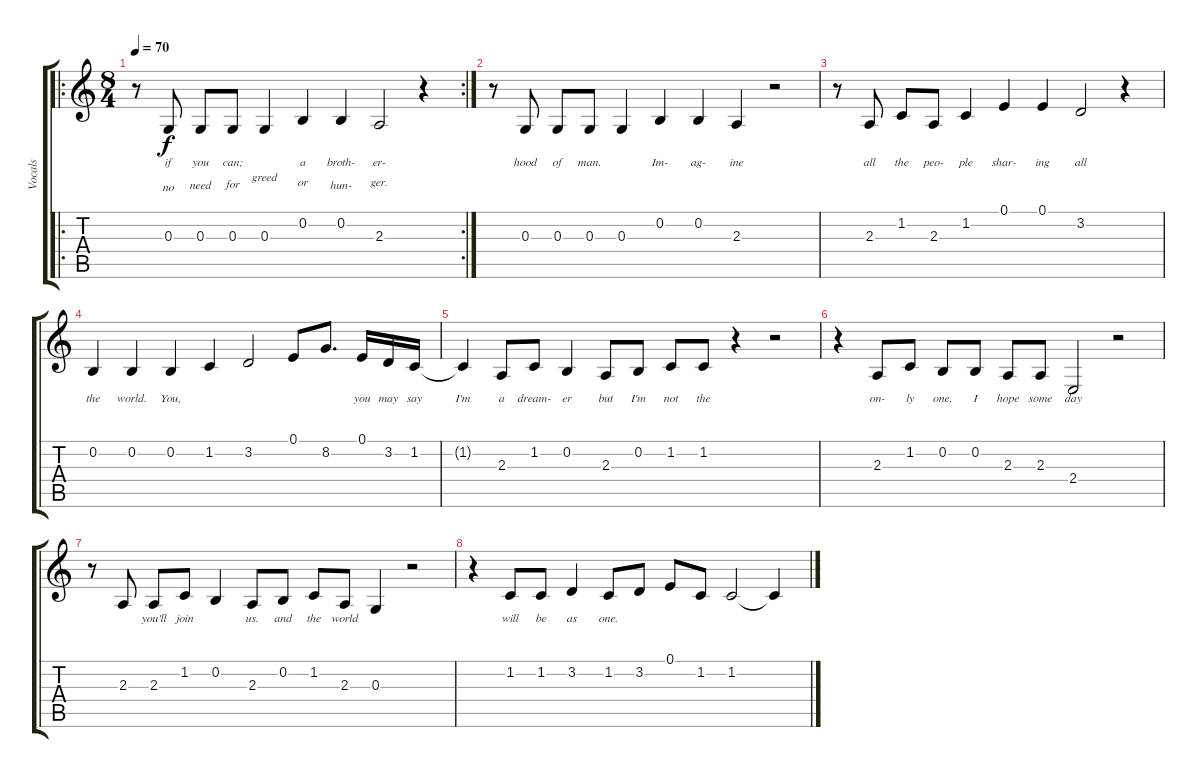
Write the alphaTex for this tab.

\track ("Vocals" "Vocals") {instrument choiraahs}
\staff {score tabs}
\tuning (E4 B3 G3 D3 A2 E2) {hide}
\ro
\rc 2
\ts (8 4)
\tempo 70
\clef g2
\ks c
r.8{dy f} 0.3.8{lyrics (0 "if") lyrics (1 "") lyrics (2 "") lyrics (3 "no") lyrics (4 "")} 0.3.8{lyrics (0 "you") lyrics (1 "") lyrics (2 "") lyrics (3 "need") lyrics (4 "")} 0.3.8{lyrics (0 "can;") lyrics (1 "") lyrics (2 "") lyrics (3 "for") lyrics (4 "")} 0.3.4{lyrics (0 "") lyrics (1 "") lyrics (2 "") lyrics (3 "greed") lyrics (4 "")} 0.2.4{lyrics (0 "a") lyrics (1 "") lyrics (2 "") lyrics (3 "or") lyrics (4 "")} 0.2.4{lyrics (0 "broth-") lyrics (1 "") lyrics (2 "") lyrics (3 "hun-") lyrics (4 "")} 2.3.2{lyrics (0 "er-") lyrics (1 "") lyrics (2 "") lyrics (3 "ger.") lyrics (4 "")} r.4 |
r.8 0.3.8{lyrics (0 "hood") lyrics (1 "") lyrics (2 "") lyrics (3 "") lyrics (4 "")} 0.3.8{lyrics (0 "of") lyrics (1 "") lyrics (2 "") lyrics (3 "") lyrics (4 "")} 0.3.8{lyrics (0 "man.") lyrics (1 "") lyrics (2 "") lyrics (3 "") lyrics (4 "")} 0.3.4{lyrics (0 "") lyrics (1 "") lyrics (2 "") lyrics (3 "") lyrics (4 "")} 0.2.4{lyrics (0 "Im-") lyrics (1 "") lyrics (2 "") lyrics (3 "") lyrics (4 "")} 0.2.4{lyrics (0 "ag-") lyrics (1 "") lyrics (2 "") lyrics (3 "") lyrics (4 "")} 2.3.4{lyrics (0 "ine") lyrics (1 "") lyrics (2 "") lyrics (3 "") lyrics (4 "")} r.2 |
r.8 2.3.8{lyrics (0 "all") lyrics (1 "") lyrics (2 "") lyrics (3 "") lyrics (4 "")} 1.2.8{lyrics (0 "the") lyrics (1 "") lyrics (2 "") lyrics (3 "") lyrics (4 "")} 2.3.8{lyrics (0 "peo-") lyrics (1 "") lyrics (2 "") lyrics (3 "") lyrics (4 "")} 1.2.4{lyrics (0 "ple") lyrics (1 "") lyrics (2 "") lyrics (3 "") lyrics (4 "")} 0.1.4{lyrics (0 "shar-") lyrics (1 "") lyrics (2 "") lyrics (3 "") lyrics (4 "")} 0.1.4{lyrics (0 "ing") lyrics (1 "") lyrics (2 "") lyrics (3 "") lyrics (4 "")} 3.2.2{lyrics (0 "all") lyrics (1 "") lyrics (2 "") lyrics (3 "") lyrics (4 "")} r.4 |
0.2.4{lyrics (0 "the") lyrics (1 "") lyrics (2 "") lyrics (3 "") lyrics (4 "")} 0.2.4{lyrics (0 "world.") lyrics (1 "") lyrics (2 "") lyrics (3 "") lyrics (4 "")} 0.2.4{lyrics (0 "You,") lyrics (1 "") lyrics (2 "") lyrics (3 "") lyrics (4 "")} 1.2.4{lyrics (0 "") lyrics (1 "") lyrics (2 "") lyrics (3 "") lyrics (4 "")} 3.2.2{lyrics (0 "") lyrics (1 "") lyrics (2 "") lyrics (3 "") lyrics (4 "")} 0.1.8{lyrics (0 "") lyrics (1 "") lyrics (2 "") lyrics (3 "") lyrics (4 "")} 8.2.8{d lyrics (0 "") lyrics (1 "") lyrics (2 "") lyrics (3 "") lyrics (4 "")} 0.1.16{lyrics (0 "you") lyrics (1 "") lyrics (2 "") lyrics (3 "") lyrics (4 "")} 3.2.16{lyrics (0 "may") lyrics (1 "") lyrics (2 "") lyrics (3 "") lyrics (4 "")} 1.2.16{lyrics (0 "say") lyrics (1 "") lyrics (2 "") lyrics (3 "") lyrics (4 "")} |
1.2{t}.4{lyrics (0 "I'm") lyrics (1 "") lyrics (2 "") lyrics (3 "") lyrics (4 "")} 2.3.8{lyrics (0 "a") lyrics (1 "") lyrics (2 "") lyrics (3 "") lyrics (4 "")} 1.2.8{lyrics (0 "dream-") lyrics (1 "") lyrics (2 "") lyrics (3 "") lyrics (4 "")} 0.2.4{lyrics (0 "er") lyrics (1 "") lyrics (2 "") lyrics (3 "") lyrics (4 "")} 2.3.8{lyrics (0 "but") lyrics (1 "") lyrics (2 "") lyrics (3 "") lyrics (4 "")} 0.2.8{lyrics (0 "I'm") lyrics (1 "") lyrics (2 "") lyrics (3 "") lyrics (4 "")} 1.2.8{lyrics (0 "not") lyrics (1 "") lyrics (2 "") lyrics (3 "") lyrics (4 "")} 1.2.8{lyrics (0 "the") lyrics (1 "") lyrics (2 "") lyrics (3 "") lyrics (4 "")} r.4 r.2 |
r.4 2.3.8{lyrics (0 "on-") lyrics (1 "") lyrics (2 "") lyrics (3 "") lyrics (4 "")} 1.2.8{lyrics (0 "ly") lyrics (1 "") lyrics (2 "") lyrics (3 "") lyrics (4 "")} 0.2.8{lyrics (0 "one.") lyrics (1 "") lyrics (2 "") lyrics (3 "") lyrics (4 "")} 0.2.8{lyrics (0 "I") lyrics (1 "") lyrics (2 "") lyrics (3 "") lyrics (4 "")} 2.3.8{lyrics (0 "hope") lyrics (1 "") lyrics (2 "") lyrics (3 "") lyrics (4 "")} 2.3.8{lyrics (0 "some") lyrics (1 "") lyrics (2 "") lyrics (3 "") lyrics (4 "")} 2.4.2{lyrics (0 "day") lyrics (1 "") lyrics (2 "") lyrics (3 "") lyrics (4 "")} r.2 |
r.8 2.3.8{lyrics (0 "") lyrics (1 "") lyrics (2 "") lyrics (3 "") lyrics (4 "")} 2.3.8{lyrics (0 "you'll") lyrics (1 "") lyrics (2 "") lyrics (3 "") lyrics (4 "")} 1.2.8{lyrics (0 "join") lyrics (1 "") lyrics (2 "") lyrics (3 "") lyrics (4 "")} 0.2.4{lyrics (0 "") lyrics (1 "") lyrics (2 "") lyrics (3 "") lyrics (4 "")} 2.3.8{lyrics (0 "us.") lyrics (1 "") lyrics (2 "") lyrics (3 "") lyrics (4 "")} 0.2.8{lyrics (0 "and") lyrics (1 "") lyrics (2 "") lyrics (3 "") lyrics (4 "")} 1.2.8{lyrics (0 "the") lyrics (1 "") lyrics (2 "") lyrics (3 "") lyrics (4 "")} 2.3.8{lyrics (0 "world") lyrics (1 "") lyrics (2 "") lyrics (3 "") lyrics (4 "")} 0.3.4{lyrics (0 "") lyrics (1 "") lyrics (2 "") lyrics (3 "") lyrics (4 "")} r.2 |
r.4 1.2.8{lyrics (0 "will") lyrics (1 "") lyrics (2 "") lyrics (3 "") lyrics (4 "")} 1.2.8{lyrics (0 "be") lyrics (1 "") lyrics (2 "") lyrics (3 "") lyrics (4 "")} 3.2.4{lyrics (0 "as") lyrics (1 "") lyrics (2 "") lyrics (3 "") lyrics (4 "")} 1.2.8{lyrics (0 "one.") lyrics (1 "") lyrics (2 "") lyrics (3 "") lyrics (4 "")} 3.2.8 0.1.8 1.2.8 1.2.2 1.2{t}.4
